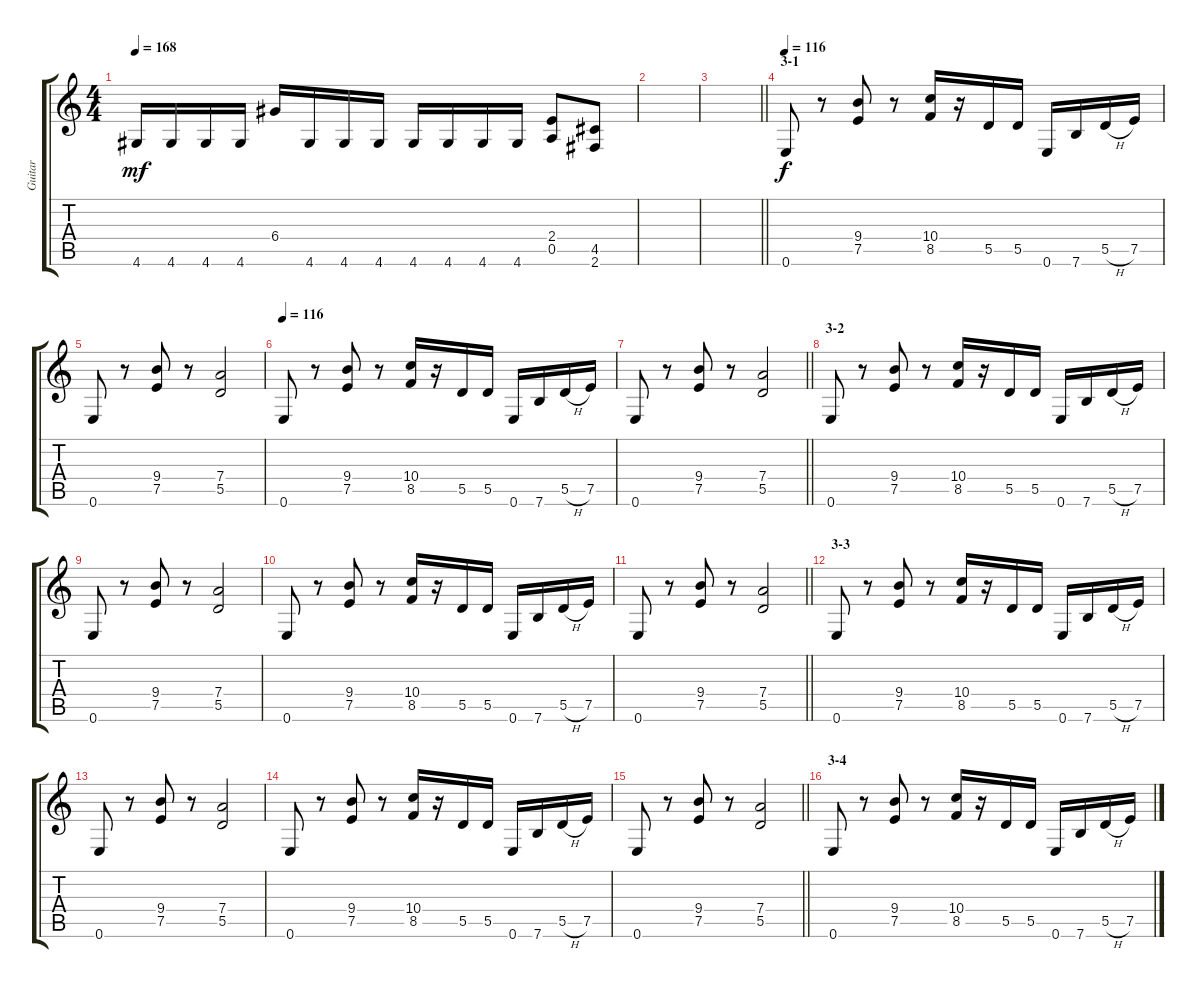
\track ("Guitar" "Guitar") {instrument overdrivenguitar}
\staff {score tabs}
\tuning (E4 B3 G3 D3 A2 E2) {hide}
\ts (4 4)
\tempo 168
\clef g2
\ks c
4.6.16{dy mf} 4.6.16 4.6.16 4.6.16 6.4.16 4.6.16 4.6.16 4.6.16 4.6.16 4.6.16 4.6.16 4.6.16 (2.4 0.5).8 (4.5 2.6).8 |
|
\barLineRight lightlight
|
\section ("" "3-1")
\tempo 116
0.6.8{dy f} r.8 (9.4 7.5).8 r.8 (10.4 8.5).16 r.16 5.5.16 5.5.16 0.6.16 7.6.16 5.5{h}.16 7.5.16 |
0.6.8 r.8 (9.4 7.5).8 r.8 (7.4 5.5).2 |
\tempo 116
0.6.8 r.8 (9.4 7.5).8 r.8 (10.4 8.5).16 r.16 5.5.16 5.5.16 0.6.16 7.6.16 5.5{h}.16 7.5.16 |
\barLineRight lightlight
0.6.8 r.8 (9.4 7.5).8 r.8 (7.4 5.5).2 |
\section ("" "3-2")
0.6.8 r.8 (9.4 7.5).8 r.8 (10.4 8.5).16 r.16 5.5.16 5.5.16 0.6.16 7.6.16 5.5{h}.16 7.5.16 |
0.6.8 r.8 (9.4 7.5).8 r.8 (7.4 5.5).2 |
0.6.8 r.8 (9.4 7.5).8 r.8 (10.4 8.5).16 r.16 5.5.16 5.5.16 0.6.16 7.6.16 5.5{h}.16 7.5.16 |
\barLineRight lightlight
0.6.8 r.8 (9.4 7.5).8 r.8 (7.4 5.5).2 |
\section ("" "3-3")
0.6.8 r.8 (9.4 7.5).8 r.8 (10.4 8.5).16 r.16 5.5.16 5.5.16 0.6.16 7.6.16 5.5{h}.16 7.5.16 |
0.6.8 r.8 (9.4 7.5).8 r.8 (7.4 5.5).2 |
0.6.8 r.8 (9.4 7.5).8 r.8 (10.4 8.5).16 r.16 5.5.16 5.5.16 0.6.16 7.6.16 5.5{h}.16 7.5.16 |
\barLineRight lightlight
0.6.8 r.8 (9.4 7.5).8 r.8 (7.4 5.5).2 |
\section ("" "3-4")
0.6.8 r.8 (9.4 7.5).8 r.8 (10.4 8.5).16 r.16 5.5.16 5.5.16 0.6.16 7.6.16 5.5{h}.16 7.5.16
